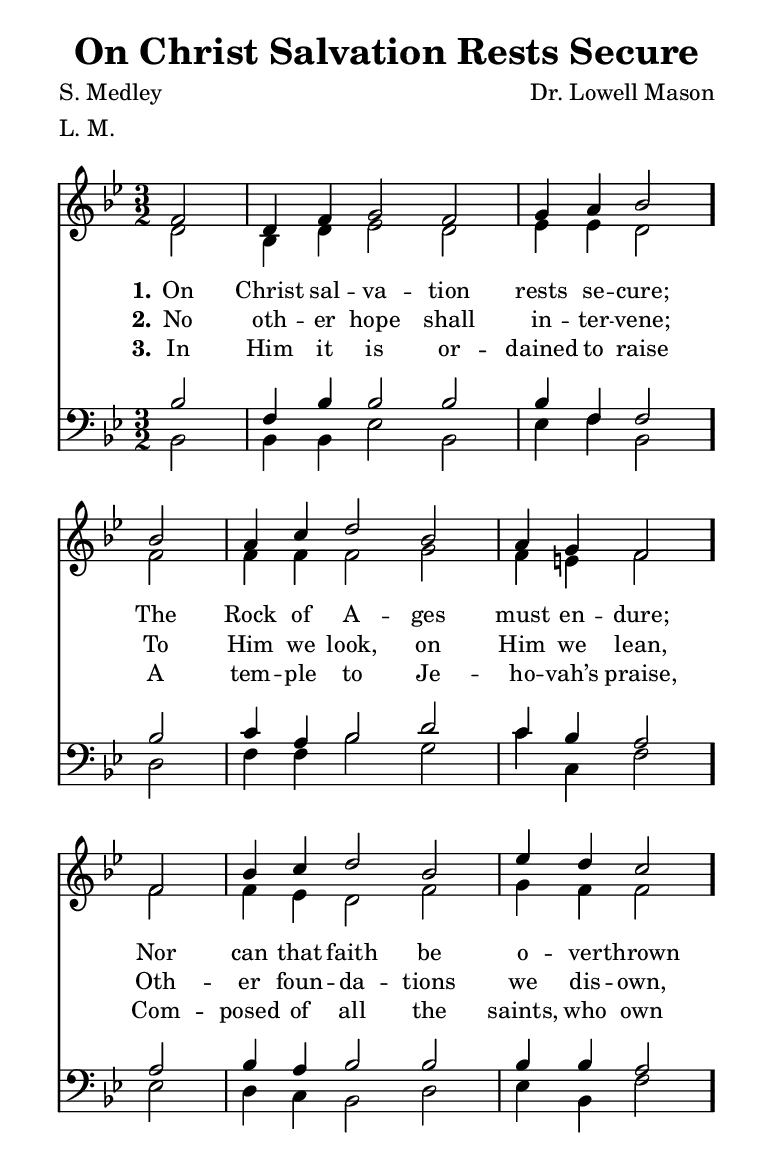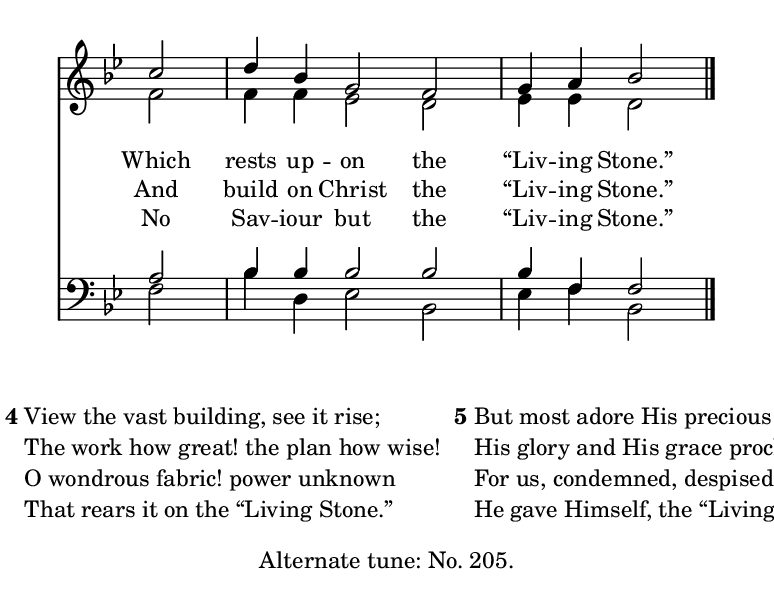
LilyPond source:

\include "common/global.ily"
\paper {
  \include "common/paper.ily"
  ragged-bottom = ##t
  ragged-last-bottom = ##t
  systems-per-page = ##f
  %page-count = ##f
}

\header{
  hymnnumber = "91"
  title = "On Christ Salvation Rests Secure"
  tunename = "Hebron"
  meter = "L. M."
  poet = "S. Medley"
  composer = "Dr. Lowell Mason"
  %copyright = ""
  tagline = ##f
}

% for fermata in MIDI
ta = { \tempo 2=60 }
tb = { \tempo 2=30 }

patternAA = { c2 | c4 c4 c2 c2 | c4 c4 c2 }

global = {
  \include "common/overrides.ily"
  \override Staff.TimeSignature.style = #'()
  \time 3/2
  \override Score.MetronomeMark.transparent = ##t % hide all fermata changes too
  \ta
  \key bes \major
  \partial 2
  \autoBeamOff
}

notesSoprano = {
\global
\relative c' {

  \changePitch \patternAA { f | d f g f | g a bes }
  \changePitch \patternAA { bes | a c d bes | a g f }
  \changePitch \patternAA { f | bes c d bes | ees d c }
  \changePitch \patternAA { c | d bes g f | g a bes }

  \bar "|."

}
}

notesAlto = {
\global
\relative e' {

  \changePitch \patternAA { d bes d ees d | ees ees d }
  \changePitch \patternAA { f | f f f g | f e f }
  \changePitch \patternAA { f | f ees d f | g f f }
  \changePitch \patternAA { f | f f ees d | ees ees d }

}
}

notesTenor = {
\global
\relative a {

  \changePitch \patternAA { bes | f bes bes bes | bes f f }
  \changePitch \patternAA { bes | c a bes d | c bes a }
  \changePitch \patternAA { a | bes a bes bes | bes bes a }
  \changePitch \patternAA { a | bes bes bes bes | bes f f }

}
}

notesBass = {
\global
\relative f, {

  \changePitch \patternAA { bes | bes bes ees bes | ees f bes, }
  \changePitch \patternAA { d | f f bes g | c c, f }
  \changePitch \patternAA { ees | d c bes d | ees bes f' }
  \changePitch \patternAA { f | bes d, ees bes | ees f bes, }

}
}

wordsA = \lyricmode {
\set stanza = "1."

On Christ sal -- va -- tion rests se -- cure; \bar "."
The Rock of A -- ges must en -- dure; \bar "." \break
Nor can that faith be o -- ver -- thrown \bar "."
Which rests up -- on the “Liv -- ing Stone.” \bar "." \break

}

wordsB = \lyricmode {
\set stanza = "2."

No oth -- er hope shall in -- ter -- vene;
To Him we look, on Him we lean,
Oth -- er foun -- da -- tions we dis -- own,
And build on Christ the “Liv -- ing Stone.”

}

wordsC = \lyricmode {
\set stanza = "3."

In Him it is or -- dained to raise
A tem -- ple to Je -- ho -- vah’s praise,
Com -- posed of all the saints, who own
No Sav -- iour but the “Liv -- ing Stone.”

}

wordsD = \markuplist {

\line { View the vast building, see it rise; }
\line { The work how great! the plan how wise! }
\line { O wondrous fabric! power unknown }
\line { That rears it on the “Living Stone.” }

}
wordsE = \markuplist {

\line { But most adore His precious name; }
\line { His glory and His grace proclaim; }
\line { For us, condemned, despised, undone; }
\line { He gave Himself, the “Living Stone.” }

}

\score {
  \context ChoirStaff <<
    \context Staff = upper <<
      \set ChoirStaff.systemStartDelimiter = #'SystemStartBar
      \context Voice  = sopranos { \voiceOne << \notesSoprano >> }
      \context Voice  = altos { \voiceTwo << \notesAlto >> }
      \context Lyrics = one   \lyricsto sopranos \wordsA
      \context Lyrics = two   \lyricsto sopranos \wordsB
      \context Lyrics = three \lyricsto sopranos \wordsC
    >>
    \context Staff = men <<
      \clef bass
      \context Voice  = tenors { \voiceOne << \notesTenor >> }
      \context Voice  = basses { \voiceTwo << \notesBass >> }
    >>
  >>
  \layout {
    \include "common/layout.ily"
  }
  \midi{
    \include "common/midi.ily"
  }
}

\noPageBreak

\markup { \fill-line {
  \hspace #0.1
  \line{ \bold 4 \column { \wordsD } }
  \hspace #0.1
  \line{ \bold 5 \column { \wordsE } }
  \hspace #0.1
} }

\noPageBreak

\markup { \vspace #2 \fill-line { \raise #2 \line { Alternate tune: No. 205. } } }

\version "2.18.0"  % necessary for upgrading to future LilyPond versions.

% vi:set et ts=2 sw=2 ai nocindent syntax=lilypond:
